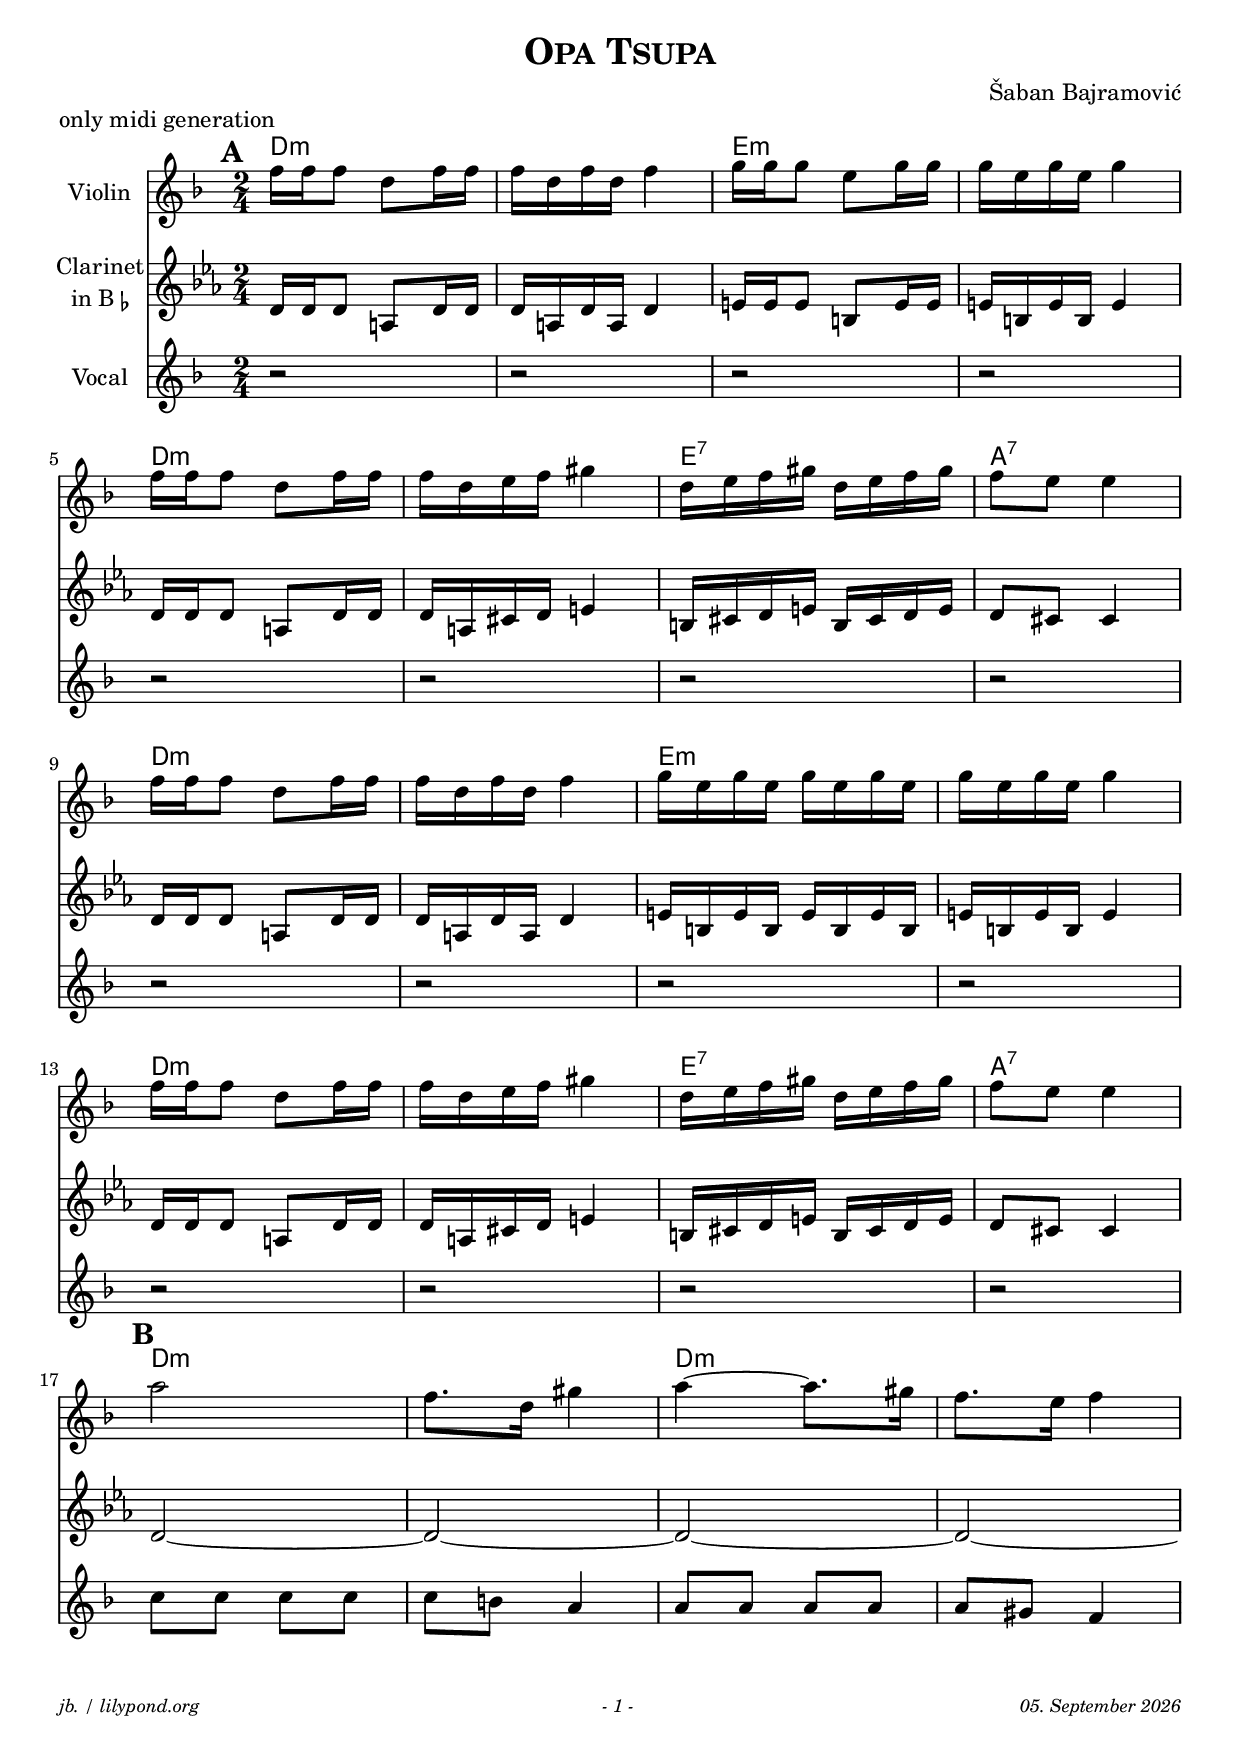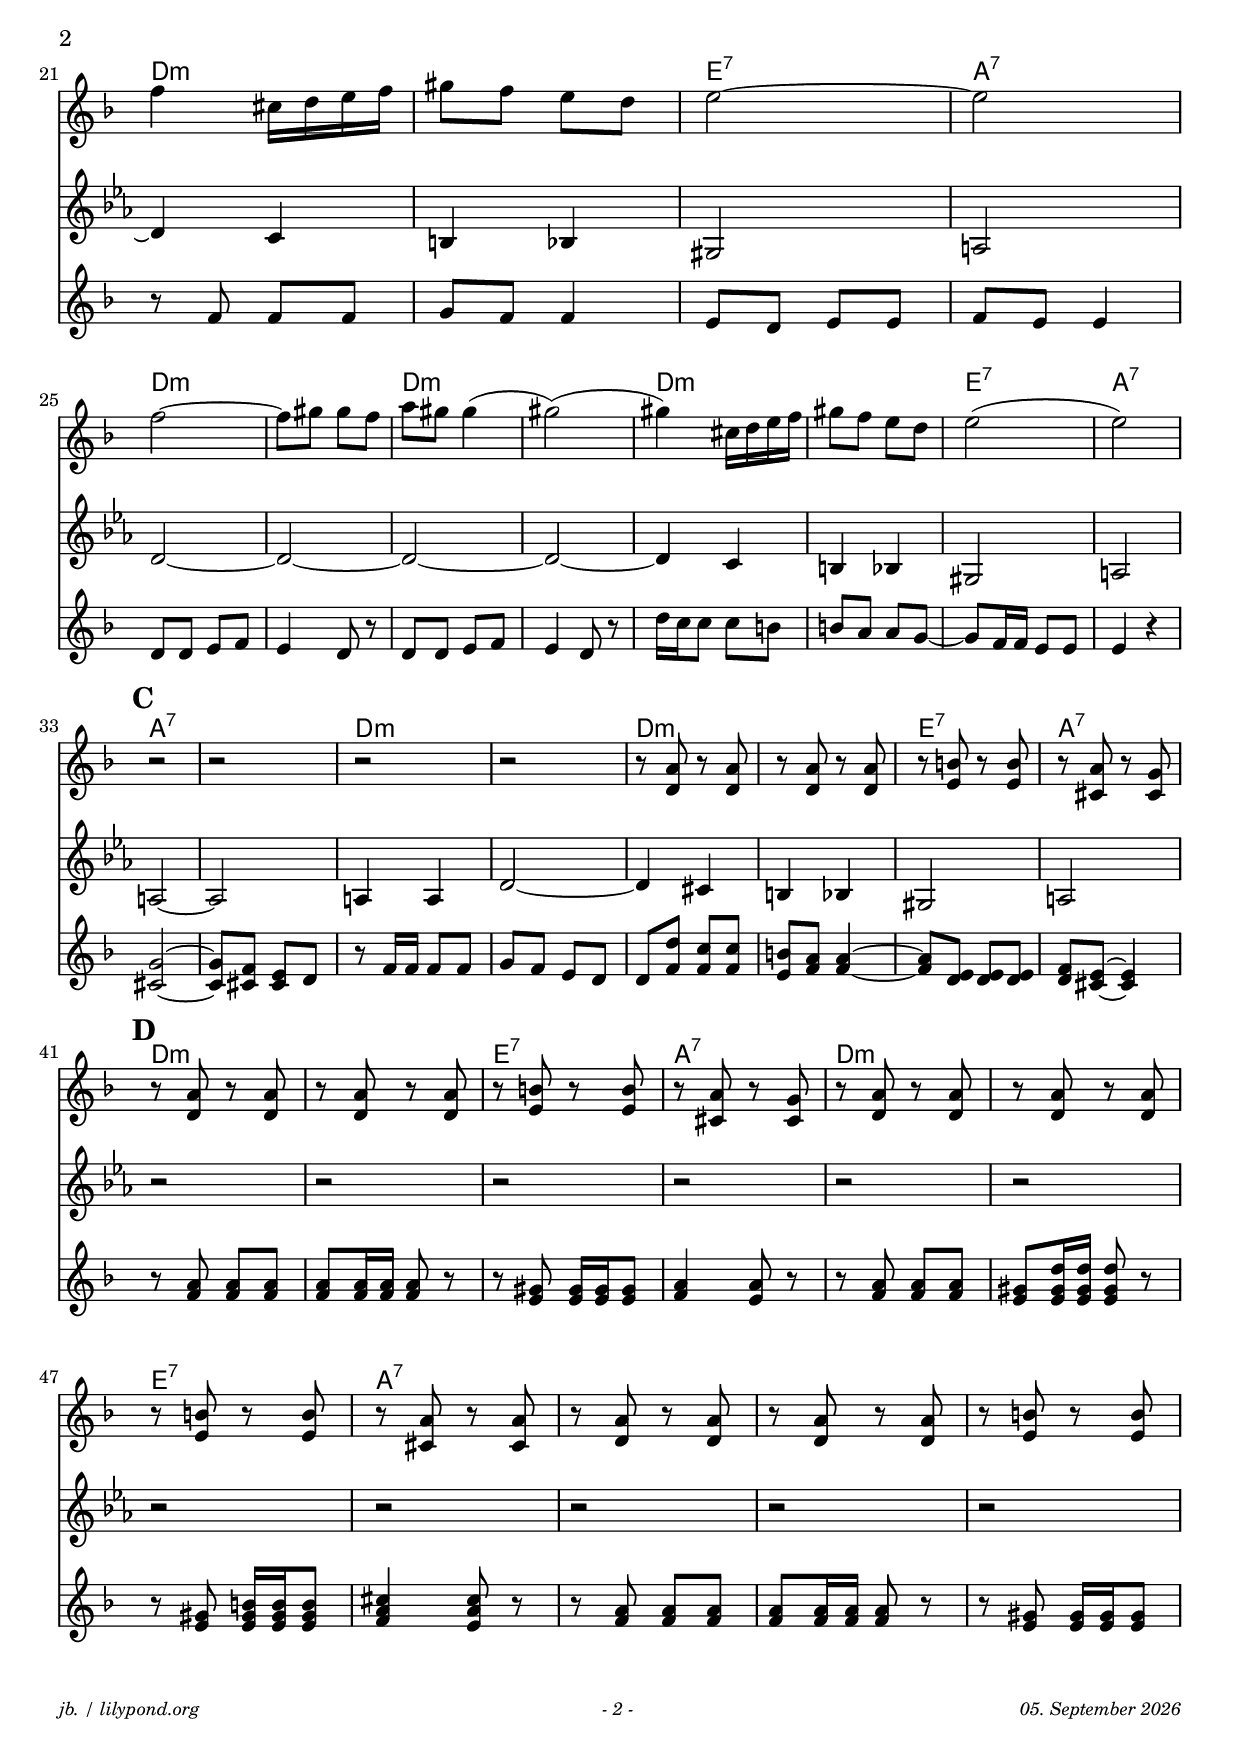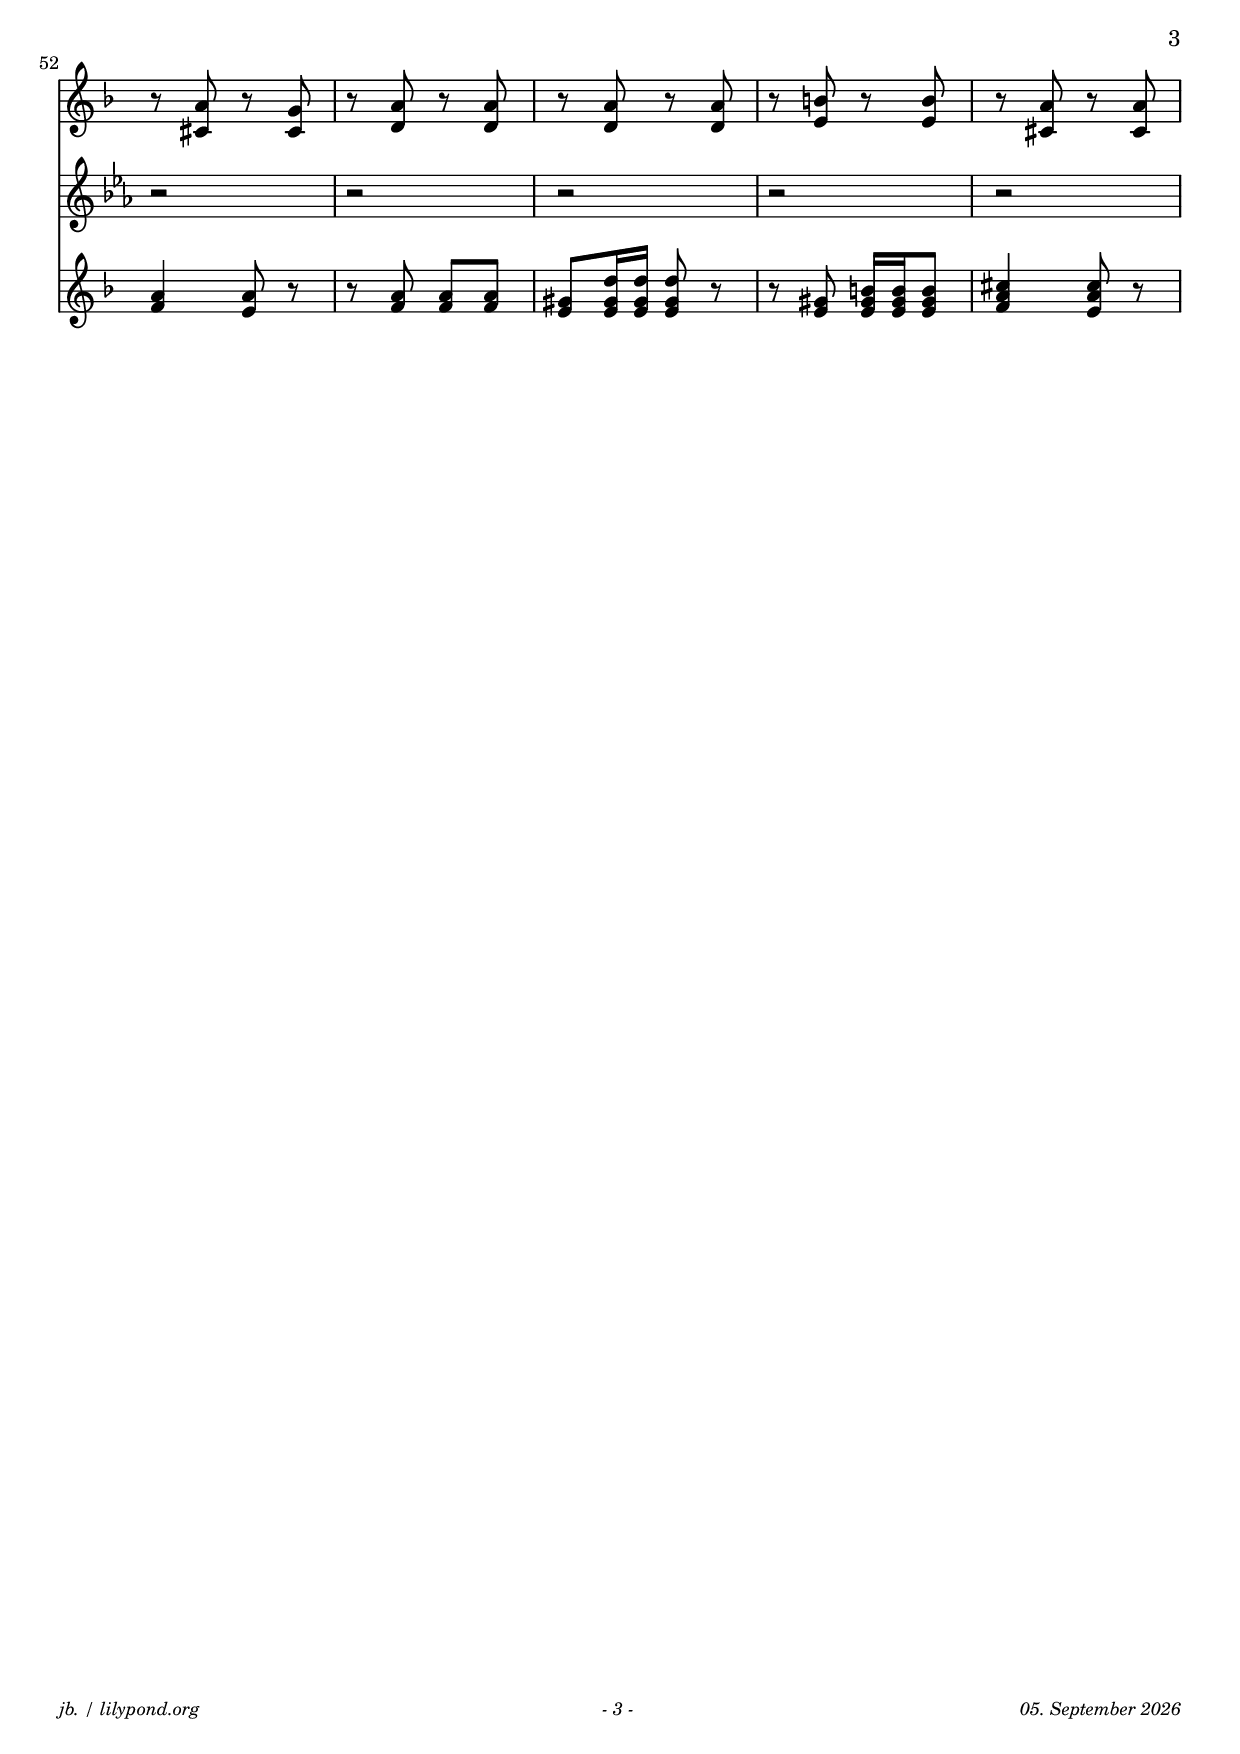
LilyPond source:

% tepmlate for a three parts Staff with lyrices and a repeat in it
\version "2.20.0"

\version "2.20.0"

piecename_footerline = "Opa Tsupa"
version_date = "02.2025"

\header {
  title = \markup \caps  {"Opa Tsupa"}
  composer = "Šaban Bajramović"
  arranger = ""
  }

\header { piece = "only midi generation " }

\include "../_common/footers.ily"
\footer_common_with_pagenum 


% -- music  ------------------------------------------------

\version "2.20.0"

\include "../_common/makros.ily"

global = {
  \time 2/4
  \override TupletBracket.bracket-visibility = ##t % make "triolen" brackets visible
  \set Score.markFormatter = #format-mark-box-alphabet

}
%\bar check

straigt = \markup {\musicglyph "scripts.caesura.straight"} 

voice_chords = \chordmode {
  f2:m s2 g2:m s2 f2:m s2 g2:7 c2:7 
  f2:m s2 g2:m s2 f2:m s2 g2:7 c2:7 
  f2:m s2 f2:m s2 f2:m s2 g2:7 c2:7 
  f2:m s2 f2:m s2 f2:m s2 g2:7 c2:7 
  c2:7 s2 f2:m s2 f2:m s2 g2:7 c2:7 
  f2:m s2 g2:7 c2:7 f2:m s2 g2:7 c2:7 
}


\version "2.20.0"

voice_violin = \fixed c'' { 
  \mark #1 
  %line1
  as16 16 8 f8 as16 16 |
  as16 f as f as4 |
  bes16 16 8 g8 bes 16 16|
  bes16 g bes g bes4 |
  as16 16 8 f8 as16 16 |
  as16 f g as b4  | 
  f16 g as b  f16 g as b |
  as8 g g4 \break
 
  %line 2
  as16 16 8 f8 as16 16 |
  as16 f as f as4 |
 
  bes16 g bes g bes g bes g  |
  bes16 g bes g bes4 |\break
  as16 16 8 f8 as16 16 |
  as16 f g as b4  | 
  f16 g as b  f16 g as b |
  as8 g g4 \break
 
  %line 3
  \mark #2 
  c'2 |
  as8. f16 b4|
  c'4 ~8. b16 |
  as8. g16 as4 |\break
  as4 e16 f g as |
  b8 as g f |
  g2 ~2  \break

  %line 4
  as2  ~8 b b as |
  c' b b4 (b2) (b4) e16 f g as |
  b8 as g f |
  g2 (2) \break
   
  %line 5
  \mark #3 
  r2 r2 r2 r2
  r8 <f,c> r8 <f,c> |
  r8 <f,c> r8 <f,c> |
  r8 <g,d> r8 <g,d> |
  r8 <e,c> r8 <e,bes,> | \break
  
  \mark #4
  \repeat volta 2{ 
  r8 <f,c> r8 <f,c> |
  r8 <f,c> r8 <f,c> |
  r8 <g,d> r8 <g,d> |
  r8 <e,c> r8 <e,bes,> | 

  r8 <f,c> r8 <f,c> |
  r8 <f,c> r8 <f,c> |
  r8 <g,d> r8 <g,d> |
  r8 <e,c> r8 <e,c> | 
  }
}

\version "2.20.0"

voice_clarinet = \fixed c' { 
  \mark #1 
  %line1
  f16 16 8 c8 f16 16 |
  f16 c f c f4 |
  g16 16 8 d8 g16 16 |
  g16 d g d g4 |
  f16 16 8 c8 f16 16 |
  f16 c e f g4   | 
  d16 e f g d e f g |
  f8 e e4
  
  %line 2
  f16 16 8 c8 f16 16 |
  f16 c f c f4 |
  

  g16 d g d g d g d  |
  g16 d g d g4 |\break
  f16 16 8 c8 f16 16 |
  f16 c e f g4   | 
  d16 e f g d e f g |
  f8 e e4
  
  %line 3
  f2 ~2 ~2 ~2 ~4 es d des b,2 c2
 
  %line 4
  f2 ~2 ~2 ~2 ~4 es d des b,2 c2

  %line 5
  c2 ~2 c4 4 f2 ~4 e d des b,2 c

  %line 6
  \repeat volta 2 {
    r2 r2 r2 r2 r2 r2 r2 r2
  }
}

\version "2.20.0"


voice_vocal = \fixed c' { 
  %line1
  r2 r2 r2 r2 r2 r2 r2 r2 
  r2 r2 r2 r2 r2 r2 r2 r2 
  es'8 8 8 8 8d' c'4 c'8 8 8 8 8 b as4
  r8 as8 8 8 bes as as4 g8 f g g as g g 4
  f 8 8 g as g4 f8 r8 
  f 8 8 g as g4 f8 r8 
  f'16 es'16 8 es' d' d'8 c' c' bes ~bes8 as16 16 g8 8 g4 r4
  <e bes>2 ~<e bes>8 <e as> <e g> f
  r8 as16 16 8 8  bes as g f 
  f <as f'> <as es'> <as es'>
  <g d'> <as c'> <as c'>4 ~<as c'>8 <f g> <f g> <f g> <f as> <e g> ~<e g>4 
  
  \repeat volta 2 {
  r8 <as c'> <as c'> <as c'>  
  <as c'> <as c'>16 <as c'>16  <as c'>8 r8
  r8<g b> <g b>16 <g b>16  <g b>8 
  <as c'>4 <g c'>8 r8 
  r8 <as c'> <as c'> <as c'>  
  <g b> <g b f'>16 <g b f'>16  <g b f'>8 r8
  r8<g b> <g b d'>16 <g b d'>16  <g b d'>8 
   <as c' e'>4 <g c' e'>8 r8
  }
 }
 



% -- container ---------------------------------------------
\score {
\unfoldRepeats  
<<
    \new ChordNames {
      \override ChordName.font-size = #1
      \transpose es c
      \voice_chords
    }
    
  \new Staff \with {instrumentName = "Violin" }
    {
     \global
     \key d \minor

     \transpose es c
     \voice_violin
    }
    
  \new Staff \with {instrumentName = \markup { \center-column { "Clarinet"\line { "in B" \tiny \flat } } } }
    {
     \global
     \key c \minor
     \transpose es c
     \voice_clarinet
    }
    
  \new Staff \with {instrumentName = "Vocal" }
    {
     \global
     \key d \minor

     \transpose es c
     \voice_vocal
    }
    
  >>
  \layout { }
  \midi { \tempo 4=95 }
}